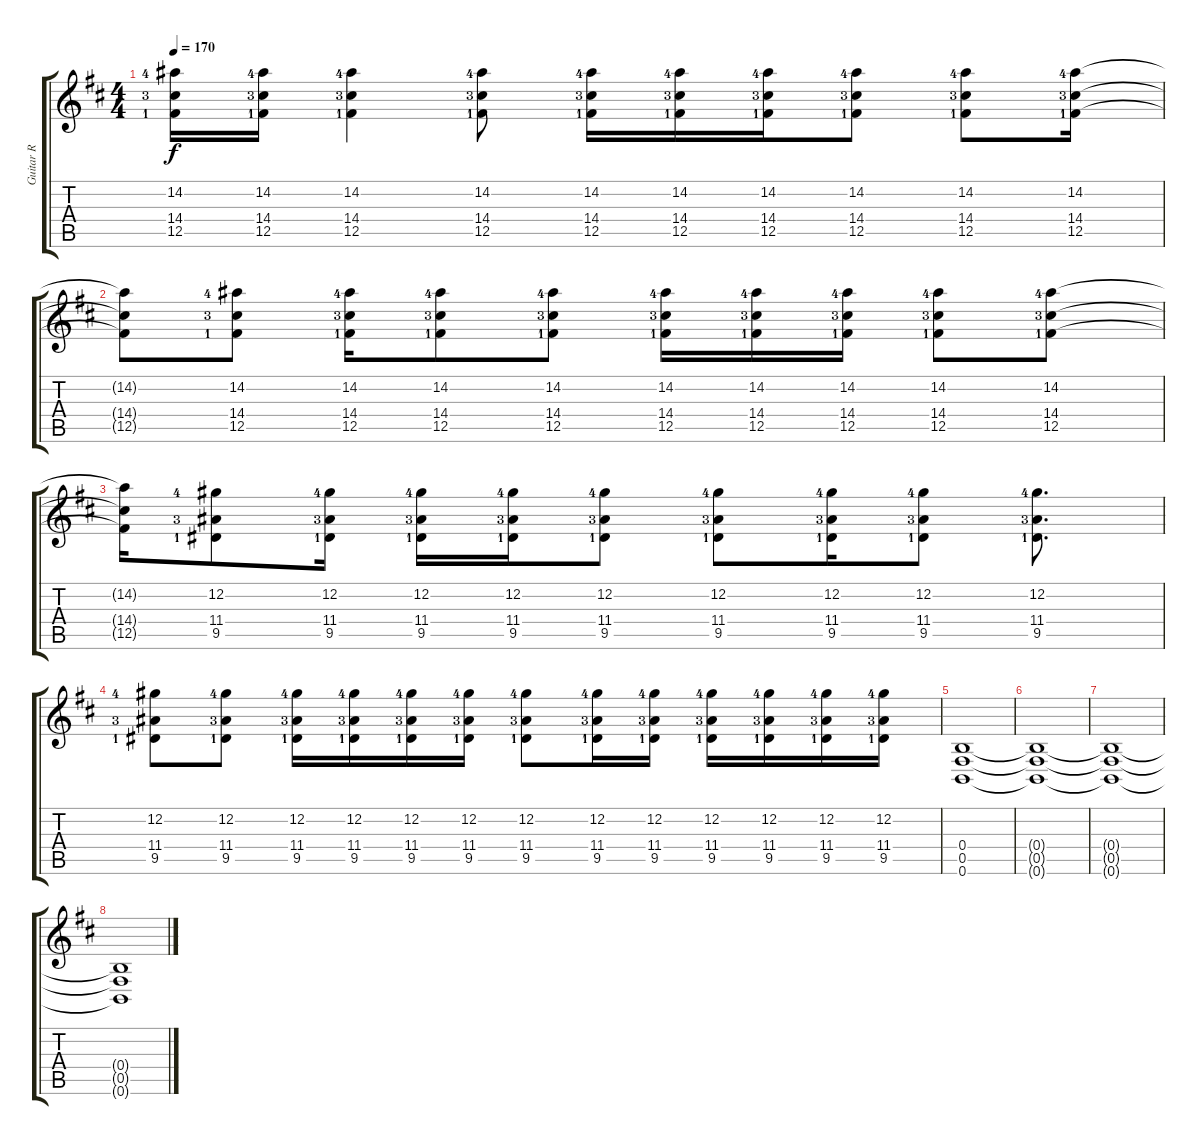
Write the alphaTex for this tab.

\track ("Guitar R" "Guitar R") {instrument distortionguitar}
\staff {score tabs}
\tuning (Db4 Ab3 E3 B2 Gb2 B1) {hide}
\ts (4 4)
\tempo 170
\clef g2
\ks bminor
(14.2{lf 5} 14.4{lf 4} 12.5{lf 2}).16{dy f} (14.2{lf 5} 14.4{lf 4} 12.5{lf 2}).16 (14.2{lf 5} 14.4{lf 4} 12.5{lf 2}).4 (14.2{lf 5} 14.4{lf 4} 12.5{lf 2}).8 (14.2{lf 5} 14.4{lf 4} 12.5{lf 2}).16 (14.2{lf 5} 14.4{lf 4} 12.5{lf 2}).16 (14.2{lf 5} 14.4{lf 4} 12.5{lf 2}).16 (14.2{lf 5} 14.4{lf 4} 12.5{lf 2}).8 (14.2{lf 5} 14.4{lf 4} 12.5{lf 2}).8 (14.2{lf 5} 14.4{lf 4} 12.5{lf 2}).16 |
(14.2{t} 14.4{t} 12.5{t}).8 (14.2{lf 5} 14.4{lf 4} 12.5{lf 2}).8 (14.2{lf 5} 14.4{lf 4} 12.5{lf 2}).16 (14.2{lf 5} 14.4{lf 4} 12.5{lf 2}).8 (14.2{lf 5} 14.4{lf 4} 12.5{lf 2}).8 (14.2{lf 5} 14.4{lf 4} 12.5{lf 2}).16 (14.2{lf 5} 14.4{lf 4} 12.5{lf 2}).16 (14.2{lf 5} 14.4{lf 4} 12.5{lf 2}).16 (14.2{lf 5} 14.4{lf 4} 12.5{lf 2}).8 (14.2{lf 5} 14.4{lf 4} 12.5{lf 2}).8 |
(14.2{t} 14.4{t} 12.5{t}).16 (12.2{lf 5} 11.4{lf 4} 9.5{lf 2}).8 (12.2{lf 5} 11.4{lf 4} 9.5{lf 2}).16 (12.2{lf 5} 11.4{lf 4} 9.5{lf 2}).16 (12.2{lf 5} 11.4{lf 4} 9.5{lf 2}).16 (12.2{lf 5} 11.4{lf 4} 9.5{lf 2}).8 (12.2{lf 5} 11.4{lf 4} 9.5{lf 2}).8 (12.2{lf 5} 11.4{lf 4} 9.5{lf 2}).16 (12.2{lf 5} 11.4{lf 4} 9.5{lf 2}).8 (12.2{lf 5} 11.4{lf 4} 9.5{lf 2}).8{d} |
(12.2{lf 5} 11.4{lf 4} 9.5{lf 2}).8 (12.2{lf 5} 11.4{lf 4} 9.5{lf 2}).8 (12.2{lf 5} 11.4{lf 4} 9.5{lf 2}).16 (12.2{lf 5} 11.4{lf 4} 9.5{lf 2}).16 (12.2{lf 5} 11.4{lf 4} 9.5{lf 2}).16 (12.2{lf 5} 11.4{lf 4} 9.5{lf 2}).16 (12.2{lf 5} 11.4{lf 4} 9.5{lf 2}).8 (12.2{lf 5} 11.4{lf 4} 9.5{lf 2}).16 (12.2{lf 5} 11.4{lf 4} 9.5{lf 2}).16 (12.2{lf 5} 11.4{lf 4} 9.5{lf 2}).16 (12.2{lf 5} 11.4{lf 4} 9.5{lf 2}).16 (12.2{lf 5} 11.4{lf 4} 9.5{lf 2}).16 (12.2{lf 5} 11.4{lf 4} 9.5{lf 2}).16 |
(0.4 0.5 0.6).1{volume 0} |
(0.4{t} 0.5{t} 0.6{t}).1 |
(0.4{t} 0.5{t} 0.6{t}).1 |
(0.4{t} 0.5{t} 0.6{t}).1
